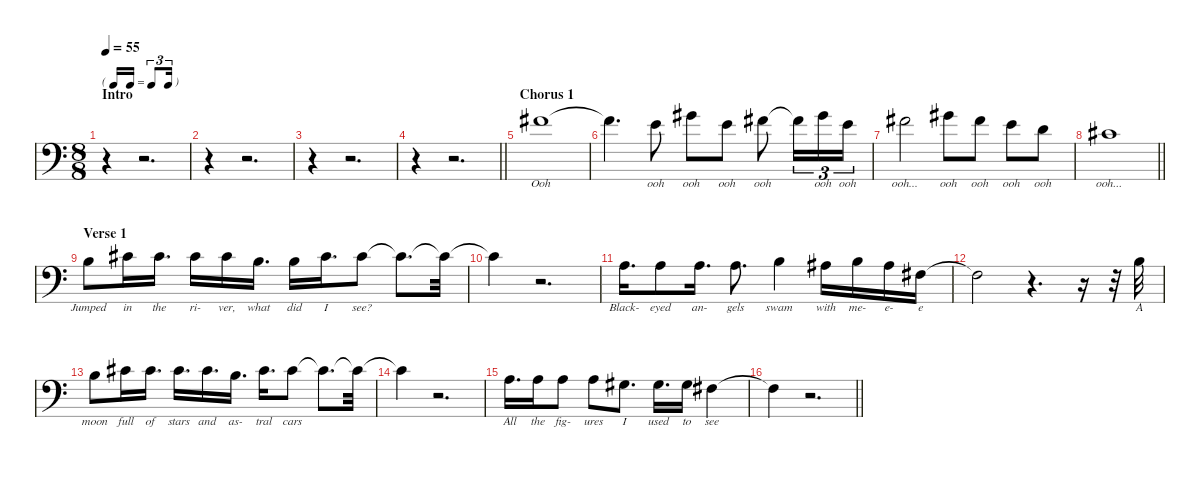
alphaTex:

\defaultSystemsLayout 4
\hideDynamics
\bracketExtendMode nobrackets
\singleTrackTrackNamePolicy hidden
\multiTrackTrackNamePolicy hidden
\otherSystemsTrackNameOrientation horizontal
\track ("Thom Yorke(Vocals)" "ob.") {instrument oboe}
\staff {score}
\tuning (E4 B3 G3 D3 A2 E2)
\ts (8 8)
\beaming (8 2 2 2 2)
\tf triplet16th
\section ("" "Intro")
\tempo 55
\clef f4
\ks c
r.4{dy f instrument oboe beam Down} r.2{d beam Down} |
r.4{beam Down} r.2{d beam Down} |
r.4{beam Down} r.2{d beam Down} |
\barLineRight lightlight
r.4{beam Down} r.2{d beam Down} |
\section ("" "Chorus 1")
2.1{acc #}.1{lyrics (0 "Ooh") lyrics (1 "") lyrics (2 "") lyrics (3 "") lyrics (4 "") beam Down} |
2.1{t acc #}.4{d beam Down} 0.1.8{lyrics (0 "ooh") lyrics (1 "") lyrics (2 "") lyrics (3 "") lyrics (4 "") beam Down} 4.1{acc #}.8{lyrics (0 "ooh") lyrics (1 "") lyrics (2 "") lyrics (3 "") lyrics (4 "") beam Down} 0.1.8{lyrics (0 "ooh") lyrics (1 "") lyrics (2 "") lyrics (3 "") lyrics (4 "") beam Down} 2.1{acc #}.8{lyrics (0 "ooh") lyrics (1 "") lyrics (2 "") lyrics (3 "") lyrics (4 "") beam Down} 2.1{t acc #}.16{tu (3 2) beam Down} 4.1{acc #}.16{tu (3 2) lyrics (0 "ooh") lyrics (1 "") lyrics (2 "") lyrics (3 "") lyrics (4 "") beam Down} 0.1.16{tu (3 2) lyrics (0 "ooh") lyrics (1 "") lyrics (2 "") lyrics (3 "") lyrics (4 "") beam Down} |
2.1{acc #}.2{lyrics (0 "ooh...") lyrics (1 "") lyrics (2 "") lyrics (3 "") lyrics (4 "") beam Down} 4.1{acc #}.8{lyrics (0 "ooh") lyrics (1 "") lyrics (2 "") lyrics (3 "") lyrics (4 "") beam Down} 2.1{acc #}.8{lyrics (0 "ooh") lyrics (1 "") lyrics (2 "") lyrics (3 "") lyrics (4 "") beam Down} 0.1.8{lyrics (0 "ooh") lyrics (1 "") lyrics (2 "") lyrics (3 "") lyrics (4 "") beam Down} 3.2.8{lyrics (0 "ooh") lyrics (1 "") lyrics (2 "") lyrics (3 "") lyrics (4 "") beam Down} |
\barLineRight lightlight
2.2{acc #}.1{lyrics (0 "ooh...") lyrics (1 "") lyrics (2 "") lyrics (3 "") lyrics (4 "") beam Down} |
\section ("" "Verse 1")
0.2.8{lyrics (0 "Jumped") lyrics (1 "") lyrics (2 "") lyrics (3 "") lyrics (4 "") beam Down} 2.2{acc #}.16{lyrics (0 "in") lyrics (1 "") lyrics (2 "") lyrics (3 "") lyrics (4 "") beam Down} 2.2{acc #}.16{d lyrics (0 "the") lyrics (1 "") lyrics (2 "") lyrics (3 "") lyrics (4 "") beam Down} 2.2{acc #}.16{lyrics (0 "ri-") lyrics (1 "") lyrics (2 "") lyrics (3 "") lyrics (4 "") beam Down} 2.2{acc #}.16{lyrics (0 "ver,") lyrics (1 "") lyrics (2 "") lyrics (3 "") lyrics (4 "") beam Down} 0.2.16{d lyrics (0 "what") lyrics (1 "") lyrics (2 "") lyrics (3 "") lyrics (4 "") beam Down} 0.2.16{lyrics (0 "did") lyrics (1 "") lyrics (2 "") lyrics (3 "") lyrics (4 "") beam Down} 2.2{acc #}.16{d lyrics (0 "I") lyrics (1 "") lyrics (2 "") lyrics (3 "") lyrics (4 "") beam Down} 2.2{acc #}.8{lyrics (0 "see?") lyrics (1 "") lyrics (2 "") lyrics (3 "") lyrics (4 "") beam Down} 2.2{t acc #}.8{d beam Down} 2.2{t acc #}.32{beam Down} |
2.2{t acc #}.4{beam Down} r.2{d beam Down} |
2.3.16{d lyrics (0 "Black-") lyrics (1 "") lyrics (2 "") lyrics (3 "") lyrics (4 "") beam Down} 2.3.8{lyrics (0 "eyed") lyrics (1 "") lyrics (2 "") lyrics (3 "") lyrics (4 "") beam Down} 2.3.16{d lyrics (0 "an-") lyrics (1 "") lyrics (2 "") lyrics (3 "") lyrics (4 "") beam Down} 2.3.8{d lyrics (0 "gels") lyrics (1 "") lyrics (2 "") lyrics (3 "") lyrics (4 "") beam Down} 4.3.4{lyrics (0 "swam") lyrics (1 "") lyrics (2 "") lyrics (3 "") lyrics (4 "") beam Down} 3.3{acc #}.16{lyrics (0 "with") lyrics (1 "") lyrics (2 "") lyrics (3 "") lyrics (4 "") beam Down} 4.3.16{lyrics (0 "me-") lyrics (1 "") lyrics (2 "") lyrics (3 "") lyrics (4 "") beam Down} 3.3{acc #}.16{lyrics (0 "e-") lyrics (1 "") lyrics (2 "") lyrics (3 "") lyrics (4 "") beam Down} 4.4{acc #}.16{lyrics (0 "e") lyrics (1 "") lyrics (2 "") lyrics (3 "") lyrics (4 "") dy mf beam Down} |
4.4{t acc #}.2{dy f beam Down} r.4{d beam Down} r.16{beam Down} r.32{beam Down} 4.3.32{lyrics (0 "A") lyrics (1 "") lyrics (2 "") lyrics (3 "") lyrics (4 "") dy mf beam Down} |
0.2.8{lyrics (0 "moon") lyrics (1 "") lyrics (2 "") lyrics (3 "") lyrics (4 "") dy f beam Down} 2.2{acc #}.16{lyrics (0 "full") lyrics (1 "") lyrics (2 "") lyrics (3 "") lyrics (4 "") beam Down} 2.2{acc #}.16{d lyrics (0 "of") lyrics (1 "") lyrics (2 "") lyrics (3 "") lyrics (4 "") beam Down} 2.2{acc #}.16{d lyrics (0 "stars") lyrics (1 "") lyrics (2 "") lyrics (3 "") lyrics (4 "") beam Down} 2.2{acc #}.16{d lyrics (0 "and") lyrics (1 "") lyrics (2 "") lyrics (3 "") lyrics (4 "") beam Down} 0.2.16{d lyrics (0 "as-") lyrics (1 "") lyrics (2 "") lyrics (3 "") lyrics (4 "") beam Down} 2.2{acc #}.16{d lyrics (0 "tral") lyrics (1 "") lyrics (2 "") lyrics (3 "") lyrics (4 "") beam Down} 2.2{acc #}.8{lyrics (0 "cars") lyrics (1 "") lyrics (2 "") lyrics (3 "") lyrics (4 "") beam Down} 2.2{t acc #}.8{d beam Down} 2.2{t acc #}.32{beam Down} |
2.2{t acc #}.4{beam Down} r.2{d beam Down} |
2.3.16{d lyrics (0 "All") lyrics (1 "") lyrics (2 "") lyrics (3 "") lyrics (4 "") beam Down} 2.3.16{lyrics (0 "the") lyrics (1 "") lyrics (2 "") lyrics (3 "") lyrics (4 "") beam Down} 2.3.8{lyrics (0 "fig-") lyrics (1 "") lyrics (2 "") lyrics (3 "") lyrics (4 "") beam Down} 2.3.8{lyrics (0 "ures") lyrics (1 "") lyrics (2 "") lyrics (3 "") lyrics (4 "") beam Down} 1.3{acc #}.8{d lyrics (0 "I") lyrics (1 "") lyrics (2 "") lyrics (3 "") lyrics (4 "") beam Down} 1.3{acc #}.16{d lyrics (0 "used") lyrics (1 "") lyrics (2 "") lyrics (3 "") lyrics (4 "") beam Down} 1.3{acc #}.16{lyrics (0 "to") lyrics (1 "") lyrics (2 "") lyrics (3 "") lyrics (4 "") beam Down} 4.4{acc #}.4{lyrics (0 "see") lyrics (1 "") lyrics (2 "") lyrics (3 "") lyrics (4 "") dy mf beam Down} |
\barLineRight lightlight
4.4{t acc #}.4{dy f beam Down} r.2{d beam Down}
